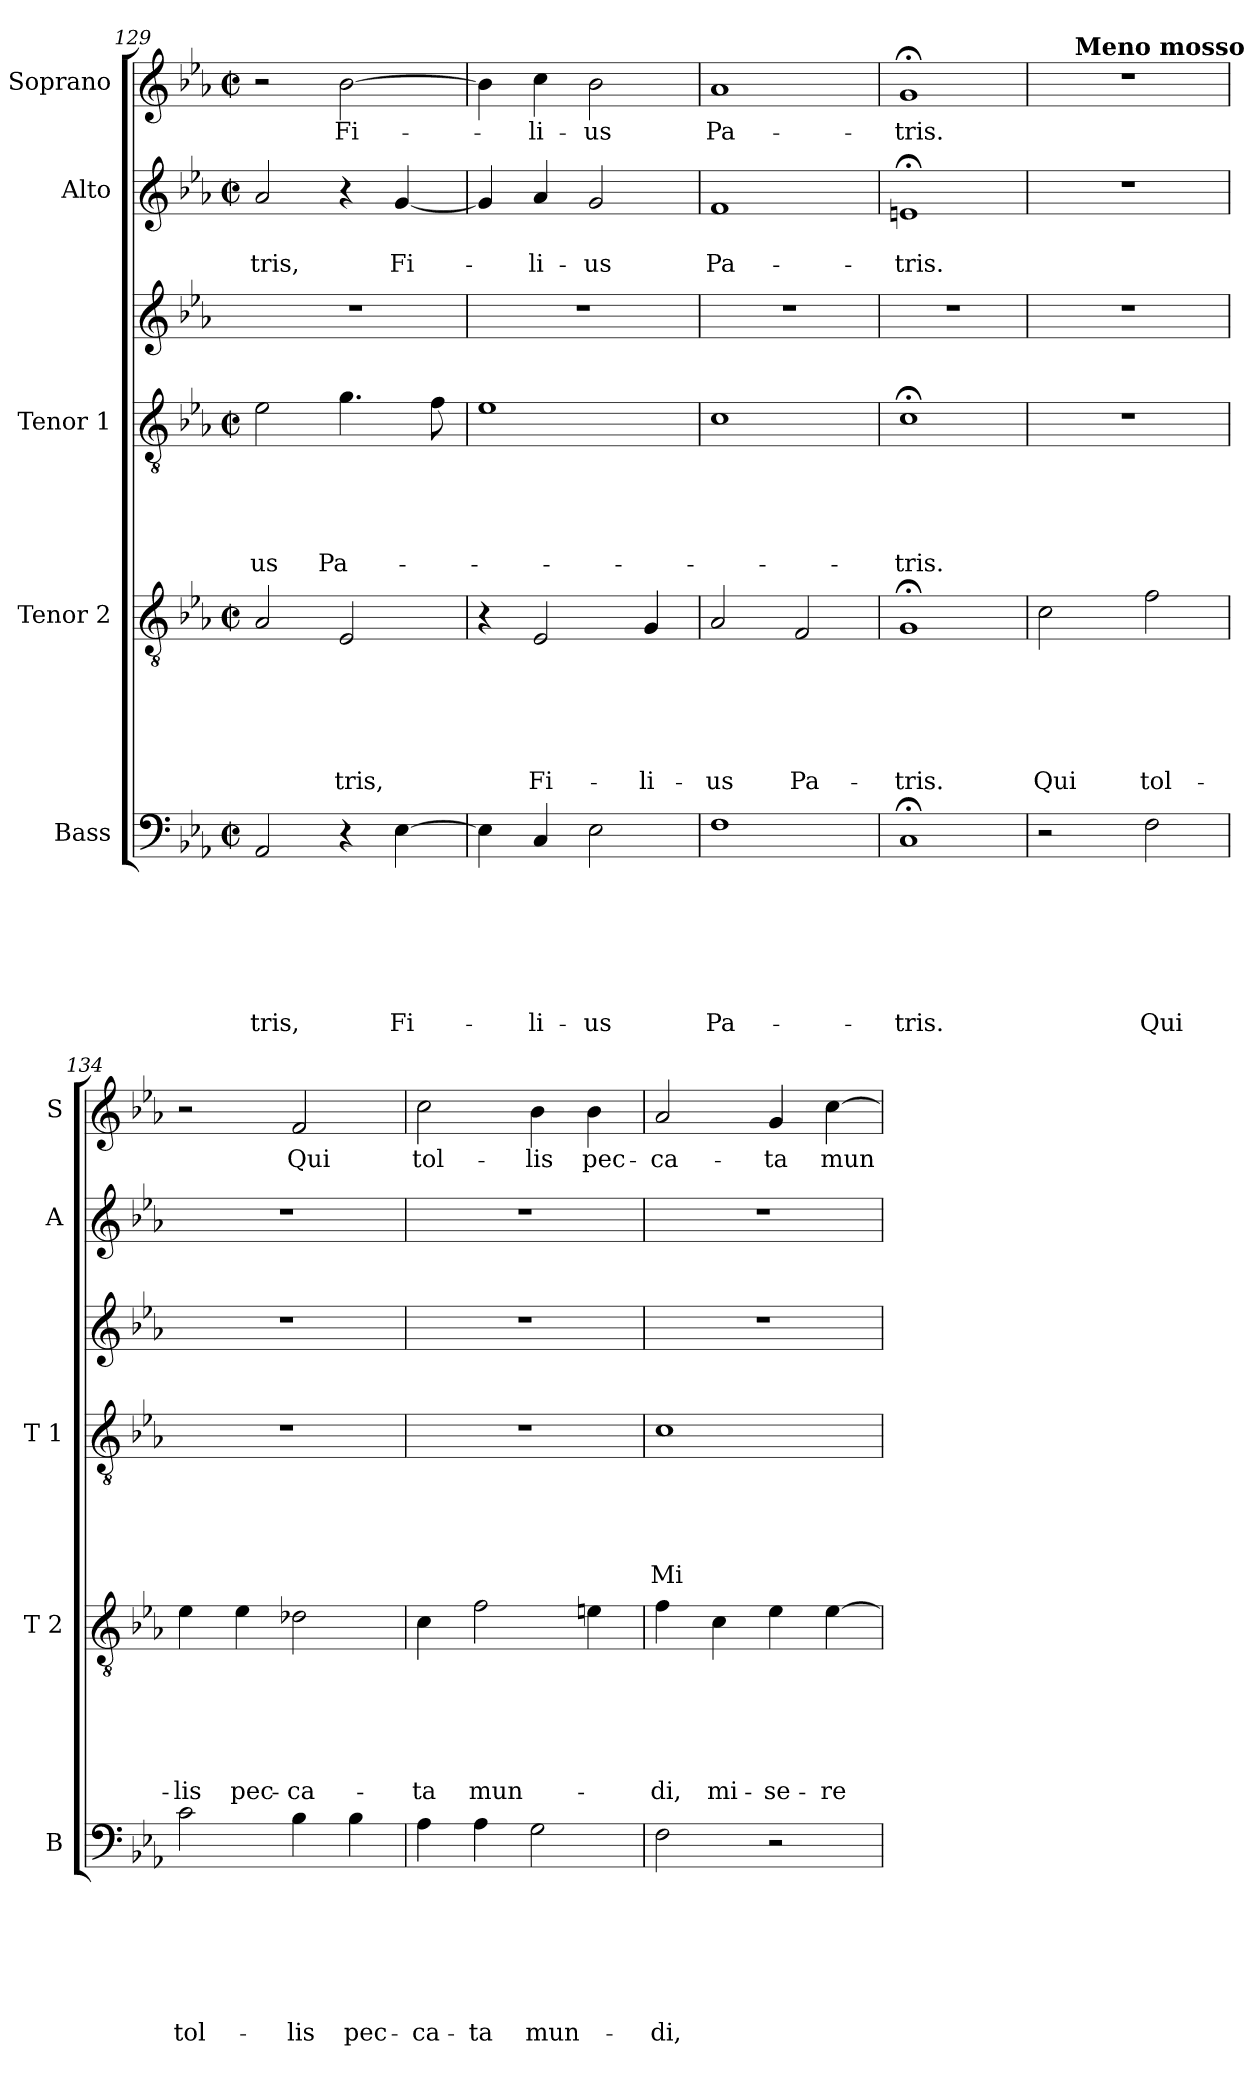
**kern	**text	**text	**text	**text	**text	**text	**text	**kern	**text	**text	**text	**text	**text	**text	**kern	**text	**text	**text	**text	**text	**kern	**kern	**text	**text	**kern	**text
*part6	*part6	*part6	*part6	*part6	*part6	*part6	*part6	*part5	*part5	*part5	*part5	*part5	*part5	*part5	*part4	*part4	*part4	*part4	*part4	*part4	*part3	*part2	*part2	*part2	*part1	*part1
*staff6	*staff6	*staff6	*staff6	*staff6	*staff6	*staff6	*staff6	*staff5	*staff5	*staff5	*staff5	*staff5	*staff5	*staff5	*staff4	*staff4	*staff4	*staff4	*staff4	*staff4	*staff3	*staff2	*staff2	*staff2	*staff1	*staff1
*I"Bass	*	*	*	*	*	*	*	*I"Tenor 2	*	*	*	*	*	*	*I"Tenor 1	*	*	*	*	*	*	*I"Alto	*	*	*I"Soprano	*
*I'B	*	*	*	*	*	*	*	*I'T 2	*	*	*	*	*	*	*I'T 1	*	*	*	*	*	*	*I'A	*	*	*I'S	*
*clefF4	*	*	*	*	*	*	*	*clefGv2	*	*	*	*	*	*	*clefGv2	*	*	*	*	*	*clefG2	*clefG2	*	*	*clefG2	*
*k[b-e-a-]	*	*	*	*	*	*	*	*k[b-e-a-]	*	*	*	*	*	*	*k[b-e-a-]	*	*	*	*	*	*k[b-e-a-]	*k[b-e-a-]	*	*	*k[b-e-a-]	*
*E-:	*	*	*	*	*	*	*	*E-:	*	*	*	*	*	*	*E-:	*	*	*	*	*	*E-:	*E-:	*	*	*E-:	*
*M2/2	*	*	*	*	*	*	*	*M2/2	*	*	*	*	*	*	*M2/2	*	*	*	*	*	*	*M2/2	*	*	*M2/2	*
*met(c|)	*	*	*	*	*	*	*	*met(c|)	*	*	*	*	*	*	*met(c|)	*	*	*	*	*	*	*met(c|)	*	*	*met(c|)	*
=129	=129	=129	=129	=129	=129	=129	=129	=129	=129	=129	=129	=129	=129	=129	=129	=129	=129	=129	=129	=129	=129	=129	=129	=129	=129	=129
!	!	!	!	!	!	!	!LO:LY:b	!	!	!	!	!	!	!	!	!	!	!	!	!LO:LY:b	!	!	!	!LO:LY:b	!	!
2AA-/	.	.	.	.	.	.	-tris,	2A-/	.	.	.	.	.	.	2e-\	.	.	.	.	-us	1r	2a-/	.	-tris,	2r	.
!	!	!	!	!	!	!	!	!	!	!	!	!	!	!LO:LY:b	!	!	!	!	!	!LO:LY:b	!	!	!	!	!	!LO:LY:b
4r	.	.	.	.	.	.	.	2E-/	.	.	.	.	.	-tris,	4.g\	.	.	.	.	Pa-	.	4r	.	.	[>2b-\	Fi-
!	!	!	!	!	!	!	!LO:LY:b	!	!	!	!	!	!	!	!	!	!	!	!	!	!	!	!	!LO:LY:b	!	!
[>4E-\	.	.	.	.	.	.	Fi-	.	.	.	.	.	.	.	.	.	.	.	.	.	.	[<4g/	.	Fi-	.	.
.	.	.	.	.	.	.	.	.	.	.	.	.	.	.	8f\	.	.	.	.	.	.	.	.	.	.	.
=130	=130	=130	=130	=130	=130	=130	=130	=130	=130	=130	=130	=130	=130	=130	=130	=130	=130	=130	=130	=130	=130	=130	=130	=130	=130	=130
4E-\]	.	.	.	.	.	.	.	4r	.	.	.	.	.	.	1e-	.	.	.	.	.	1r	4g/]	.	.	4b-\]	.
!	!	!	!	!	!	!	!LO:LY:b	!	!	!	!	!	!	!LO:LY:b	!	!	!	!	!	!	!	!	!	!LO:LY:b	!	!LO:LY:b
4C/	.	.	.	.	.	.	-li-	2E-/	.	.	.	.	.	Fi-	.	.	.	.	.	.	.	4a-/	.	-li-	4cc\	-li-
!	!	!	!	!	!	!	!LO:LY:b	!	!	!	!	!	!	!	!	!	!	!	!	!	!	!	!	!LO:LY:b	!	!LO:LY:b
2E-\	.	.	.	.	.	.	-us	.	.	.	.	.	.	.	.	.	.	.	.	.	.	2g/	.	-us	2b-\	-us
!	!	!	!	!	!	!	!	!	!	!	!	!	!	!LO:LY:b	!	!	!	!	!	!	!	!	!	!	!	!
.	.	.	.	.	.	.	.	4G/	.	.	.	.	.	-li-	.	.	.	.	.	.	.	.	.	.	.	.
=131	=131	=131	=131	=131	=131	=131	=131	=131	=131	=131	=131	=131	=131	=131	=131	=131	=131	=131	=131	=131	=131	=131	=131	=131	=131	=131
!	!	!	!	!	!	!	!LO:LY:b	!	!	!	!	!	!	!LO:LY:b	!	!	!	!	!	!	!	!	!	!LO:LY:b	!	!LO:LY:b
1F	.	.	.	.	.	.	Pa-	2A-/	.	.	.	.	.	-us	1c	.	.	.	.	.	1r	1f	.	Pa-	1a-	Pa-
!	!	!	!	!	!	!	!	!	!	!	!	!	!	!LO:LY:b	!	!	!	!	!	!	!	!	!	!	!	!
.	.	.	.	.	.	.	.	2F/	.	.	.	.	.	Pa-	.	.	.	.	.	.	.	.	.	.	.	.
=132	=132	=132	=132	=132	=132	=132	=132	=132	=132	=132	=132	=132	=132	=132	=132	=132	=132	=132	=132	=132	=132	=132	=132	=132	=132	=132
!	!	!	!	!	!	!	!LO:LY:b	!	!	!	!	!	!	!LO:LY:b	!	!	!	!	!	!LO:LY:b	!	!	!	!LO:LY:b	!	!LO:LY:b
1C;	.	.	.	.	.	.	-tris.	1G;	.	.	.	.	.	-tris.	1c;<	.	.	.	.	-tris.	1r	1en;	.	-tris.	1g;	-tris.
!!LO:LB:g=z
=133	=133	=133	=133	=133	=133	=133	=133	=133	=133	=133	=133	=133	=133	=133	=133	=133	=133	=133	=133	=133	=133	=133	=133	=133	=133	=133
!	!	!	!	!	!	!	!	!	!	!	!	!	!	!LO:LY:b	!	!	!	!	!	!	!	!	!	!	!	!
*	*	*	*	*	*	*	*	*	*	*	*	*	*	*	*	*	*	*	*	*	*	*	*	*	*^	*
2r	.	.	.	.	.	.	.	2c\	.	.	.	.	.	Qui	1r	.	.	.	.	.	1r	1r	.	.	1r	8ryy	.
!	!	!	!	!	!	!	!	!	!	!	!	!	!	!	!	!	!	!	!	!	!	!	!	!	!	!LO:TX:a:B:t=Meno mosso	!
.	.	.	.	.	.	.	.	.	.	.	.	.	.	.	.	.	.	.	.	.	.	.	.	.	.	2..ryy	.
!	!	!	!	!	!	!	!LO:LY:b	!	!	!	!	!	!	!LO:LY:b	!	!	!	!	!	!	!	!	!	!	!	!	!
2F\	.	.	.	.	.	.	Qui	2f\	.	.	.	.	.	tol-	.	.	.	.	.	.	.	.	.	.	.	.	.
=134	=134	=134	=134	=134	=134	=134	=134	=134	=134	=134	=134	=134	=134	=134	=134	=134	=134	=134	=134	=134	=134	=134	=134	=134	=134	=134	=134
!	!	!	!	!	!	!	!LO:LY:b	!	!	!	!	!	!	!LO:LY:b	!	!	!	!	!	!	!	!	!	!	!	!	!
*	*	*	*	*	*	*	*	*	*	*	*	*	*	*	*	*	*	*	*	*	*	*	*	*	*v	*v	*
2c\	.	.	.	.	.	.	tol-	4e-\	.	.	.	.	.	-lis	1r	.	.	.	.	.	1r	1r	.	.	2r	.
!	!	!	!	!	!	!	!	!	!	!	!	!	!	!LO:LY:b	!	!	!	!	!	!	!	!	!	!	!	!
.	.	.	.	.	.	.	.	4e-\	.	.	.	.	.	pec-	.	.	.	.	.	.	.	.	.	.	.	.
!	!	!	!	!	!	!	!LO:LY:b	!	!	!	!	!	!	!LO:LY:b	!	!	!	!	!	!	!	!	!	!	!	!LO:LY:b
4B-\	.	.	.	.	.	.	-lis	2d-X\	.	.	.	.	.	-ca-	.	.	.	.	.	.	.	.	.	.	2f/	Qui
!	!	!	!	!	!	!	!LO:LY:b	!	!	!	!	!	!	!	!	!	!	!	!	!	!	!	!	!	!	!
4B-\	.	.	.	.	.	.	pec-	.	.	.	.	.	.	.	.	.	.	.	.	.	.	.	.	.	.	.
=135	=135	=135	=135	=135	=135	=135	=135	=135	=135	=135	=135	=135	=135	=135	=135	=135	=135	=135	=135	=135	=135	=135	=135	=135	=135	=135
!	!	!	!	!	!	!	!LO:LY:b	!	!	!	!	!	!	!LO:LY:b	!	!	!	!	!	!	!	!	!	!	!	!LO:LY:b
4A-\	.	.	.	.	.	.	-ca-	4c\	.	.	.	.	.	-ta	1r	.	.	.	.	.	1r	1r	.	.	2cc\	tol-
!	!	!	!	!	!	!	!LO:LY:b	!	!	!	!	!	!	!LO:LY:b	!	!	!	!	!	!	!	!	!	!	!	!
4A-\	.	.	.	.	.	.	-ta	2f\	.	.	.	.	.	mun-	.	.	.	.	.	.	.	.	.	.	.	.
!	!	!	!	!	!	!	!LO:LY:b	!	!	!	!	!	!	!	!	!	!	!	!	!	!	!	!	!	!	!LO:LY:b
2G\	.	.	.	.	.	.	mun-	.	.	.	.	.	.	.	.	.	.	.	.	.	.	.	.	.	4b-\	-lis
!	!	!	!	!	!	!	!	!	!	!	!	!	!	!	!	!	!	!	!	!	!	!	!	!	!	!LO:LY:b
.	.	.	.	.	.	.	.	4en\	.	.	.	.	.	.	.	.	.	.	.	.	.	.	.	.	4b-\	pec-
=136	=136	=136	=136	=136	=136	=136	=136	=136	=136	=136	=136	=136	=136	=136	=136	=136	=136	=136	=136	=136	=136	=136	=136	=136	=136	=136
!	!	!	!	!	!	!	!LO:LY:b	!	!	!	!	!	!	!LO:LY:b	!	!	!	!	!	!LO:LY:b	!	!	!	!	!	!LO:LY:b
2F\	.	.	.	.	.	.	-di,	4f\	.	.	.	.	.	-di,	1c	.	.	.	.	Mi-	1r	1r	.	.	2a-/	-ca-
!	!	!	!	!	!	!	!	!	!	!	!	!	!	!LO:LY:b	!	!	!	!	!	!	!	!	!	!	!	!
.	.	.	.	.	.	.	.	4c\	.	.	.	.	.	mi-	.	.	.	.	.	.	.	.	.	.	.	.
!	!	!	!	!	!	!	!	!	!	!	!	!	!	!LO:LY:b	!	!	!	!	!	!	!	!	!	!	!	!LO:LY:b
2r	.	.	.	.	.	.	.	4e-\	.	.	.	.	.	-se-	.	.	.	.	.	.	.	.	.	.	4g/	-ta
!	!	!	!	!	!	!	!	!	!	!	!	!	!	!LO:LY:b	!	!	!	!	!	!	!	!	!	!	!	!LO:LY:b
.	.	.	.	.	.	.	.	[>4e-\	.	.	.	.	.	-re-	.	.	.	.	.	.	.	.	.	.	[>4cc\	mun-
=	=	=	=	=	=	=	=	=	=	=	=	=	=	=	=	=	=	=	=	=	=	=	=	=	=	=
*-	*-	*-	*-	*-	*-	*-	*-	*-	*-	*-	*-	*-	*-	*-	*-	*-	*-	*-	*-	*-	*-	*-	*-	*-	*-	*-
